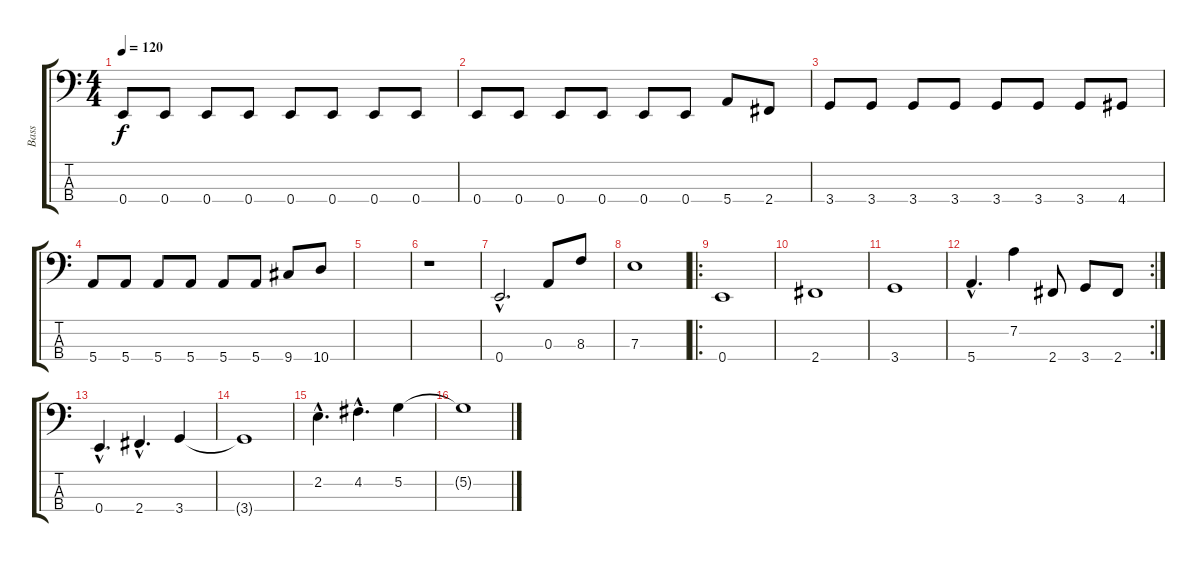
\track ("Bass" "Bass") {instrument electricbassfinger}
\staff {score tabs}
\tuning (G2 D2 A1 E1) {hide}
\ts (4 4)
\tempo 120
\clef f4
\ks c
0.4.8{dy f} 0.4.8 0.4.8 0.4.8 0.4.8 0.4.8 0.4.8 0.4.8 |
0.4.8 0.4.8 0.4.8 0.4.8 0.4.8 0.4.8 5.4.8 2.4.8 |
3.4.8 3.4.8 3.4.8 3.4.8 3.4.8 3.4.8 3.4.8 4.4.8 |
5.4.8 5.4.8 5.4.8 5.4.8 5.4.8 5.4.8 9.4.8 10.4.8 |
|
r.1 |
0.4{hac}.2{d} 0.3.8 8.3.8 |
7.3.1 |
\ro
0.4.1 |
2.4.1 |
3.4.1 |
\rc 2
5.4{hac}.4{d} 7.2.4 2.4.8 3.4.8 2.4.8 |
0.4{hac}.4{d} 2.4{hac}.4{d} 3.4.4 |
3.4{t}.1 |
2.2{hac}.4{d} 4.2{hac}.4{d} 5.2.4 |
5.2{t}.1
